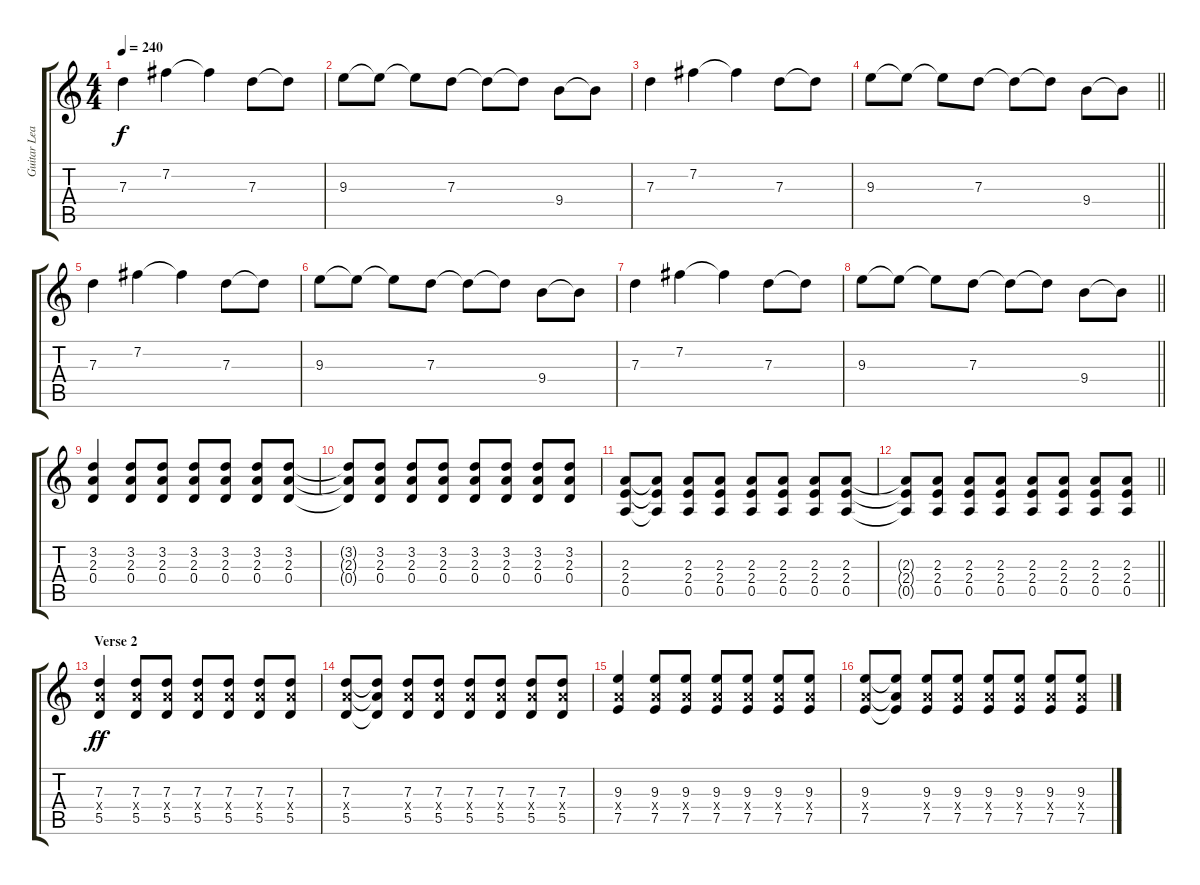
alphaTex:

\track ("Guitar Lead" "Guitar Lea") {instrument distortionguitar}
\staff {score tabs}
\tuning (E4 B3 G3 D3 A2 E2) {hide}
\ts (4 4)
\tempo 240
\clef g2
\ks c
7.3.4{dy f} 7.2.4 7.2{t}.4 7.3.8 7.3{t}.8 |
9.3.8 9.3{t}.8 9.3{t}.8 7.3.8 7.3{t}.8 7.3{t}.8 9.4.8 9.4{t}.8 |
7.3.4 7.2.4 7.2{t}.4 7.3.8 7.3{t}.8 |
\barLineRight lightlight
9.3.8 9.3{t}.8 9.3{t}.8 7.3.8 7.3{t}.8 7.3{t}.8 9.4.8 9.4{t}.8 |
7.3.4 7.2.4 7.2{t}.4 7.3.8 7.3{t}.8 |
9.3.8 9.3{t}.8 9.3{t}.8 7.3.8 7.3{t}.8 7.3{t}.8 9.4.8 9.4{t}.8 |
7.3.4 7.2.4 7.2{t}.4 7.3.8 7.3{t}.8 |
\barLineRight lightlight
9.3.8 9.3{t}.8 9.3{t}.8 7.3.8 7.3{t}.8 7.3{t}.8 9.4.8 9.4{t}.8 |
(3.2 2.3 0.4).4 (3.2 2.3 0.4).8 (3.2 2.3 0.4).8 (3.2 2.3 0.4).8 (3.2 2.3 0.4).8 (3.2 2.3 0.4).8 (3.2 2.3 0.4).8 |
(3.2{t} 2.3{t} 0.4{t}).8 (3.2 2.3 0.4).8 (3.2 2.3 0.4).8 (3.2 2.3 0.4).8 (3.2 2.3 0.4).8 (3.2 2.3 0.4).8 (3.2 2.3 0.4).8 (3.2 2.3 0.4).8 |
(2.3 2.4 0.5).8 (2.3{t} 2.4{t} 0.5{t}).8 (2.3 2.4 0.5).8 (2.3 2.4 0.5).8 (2.3 2.4 0.5).8 (2.3 2.4 0.5).8 (2.3 2.4 0.5).8 (2.3 2.4 0.5).8 |
\barLineRight lightlight
(2.3{t} 2.4{t} 0.5{t}).8 (2.3 2.4 0.5).8 (2.3 2.4 0.5).8 (2.3 2.4 0.5).8 (2.3 2.4 0.5).8 (2.3 2.4 0.5).8 (2.3 2.4 0.5).8 (2.3 2.4 0.5).8 |
\section ("" "Verse 2")
(7.3 7.4{x} 5.5).4{dy ff} (7.3 7.4{x} 5.5).8 (7.3 7.4{x} 5.5).8 (7.3 7.4{x} 5.5).8 (7.3 7.4{x} 5.5).8 (7.3 7.4{x} 5.5).8 (7.3 7.4{x} 5.5).8 |
(7.3 7.4{x} 5.5).8 (7.3{t} 7.4{t} 5.5{t}).8 (7.3 7.4{x} 5.5).8 (7.3 7.4{x} 5.5).8 (7.3 7.4{x} 5.5).8 (7.3 7.4{x} 5.5).8 (7.3 7.4{x} 5.5).8 (7.3 7.4{x} 5.5).8 |
(9.3 7.4{x} 7.5).4 (9.3 7.4{x} 7.5).8 (9.3 7.4{x} 7.5).8 (9.3 7.4{x} 7.5).8 (9.3 7.4{x} 7.5).8 (9.3 7.4{x} 7.5).8 (9.3 7.4{x} 7.5).8 |
(9.3 7.4{x} 7.5).8 (9.3{t} 7.4{t} 7.5{t}).8 (9.3 7.4{x} 7.5).8 (9.3 7.4{x} 7.5).8 (9.3 7.4{x} 7.5).8 (9.3 7.4{x} 7.5).8 (9.3 7.4{x} 7.5).8 (9.3 7.4{x} 7.5).8
